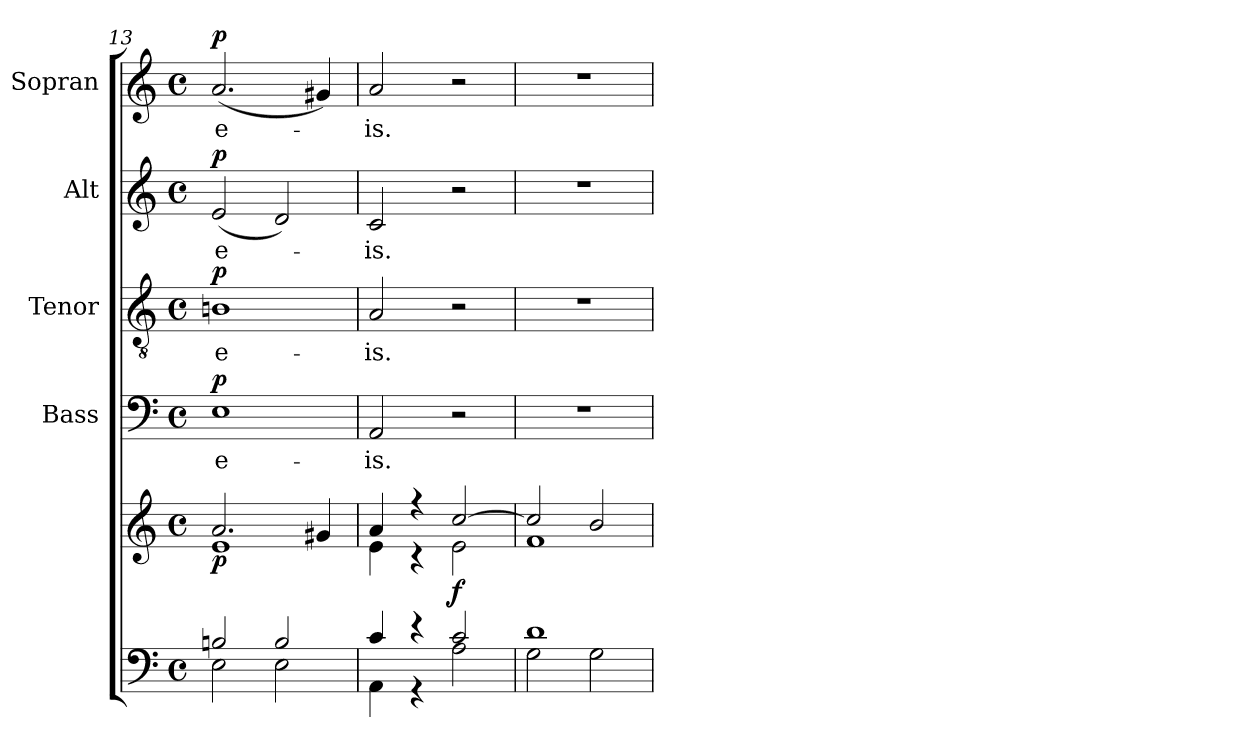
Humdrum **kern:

**kern	**kern	**dynam	**kern	**text	**dynam	**kern	**text	**dynam	**kern	**text	**dynam	**kern	**text	**dynam
*part5	*part5	*part5	*part4	*part4	*part4	*part3	*part3	*part3	*part2	*part2	*part2	*part1	*part1	*part1
*staff6	*staff5	*staff5/6	*staff4	*staff4	*staff4	*staff3	*staff3	*staff3	*staff2	*staff2	*staff2	*staff1	*staff1	*staff1
*	*	*	*I"Bass	*	*	*I"Tenor	*	*	*I"Alt	*	*	*I"Sopran	*	*
*	*	*	*I'B.	*	*	*I'T.	*	*	*I'A.	*	*	*I'S.	*	*
*clefF4	*clefG2	*	*clefF4	*	*	*clefGv2	*	*	*clefG2	*	*	*clefG2	*	*
*k[]	*k[]	*	*k[]	*	*	*k[]	*	*	*k[]	*	*	*k[]	*	*
*C:	*C:	*	*C:	*	*	*C:	*	*	*C:	*	*	*C:	*	*
*M4/4	*M4/4	*	*M4/4	*	*	*M4/4	*	*	*M4/4	*	*	*M4/4	*	*
*met(c)	*met(c)	*	*met(c)	*	*	*met(c)	*	*	*met(c)	*	*	*met(c)	*	*
=13	=13	=13	=13	=13	=13	=13	=13	=13	=13	=13	=13	=13	=13	=13
*^	*^	*	*	*	*	*	*	*	*	*	*	*	*	*
!	!	!	!	!LO:DY:b	!	!LO:LY:b	!LO:DY:a	!	!LO:LY:b	!LO:DY:a	!	!LO:LY:b	!LO:DY:a	!	!LO:LY:b	!LO:DY:a
2Bn/	2E\	2.a/	1e	p	1E	e-	p	1Bn	e-	p	(<2e/	e-	p	(<2.a/	e-	p
2B/	2E\	.	.	.	.	.	.	.	.	.	2d/)	.	.	.	.	.
.	.	4g#X/	.	.	.	.	.	.	.	.	.	.	.	4g#X/)	.	.
=14	=14	=14	=14	=14	=14	=14	=14	=14	=14	=14	=14	=14	=14	=14	=14	=14
!	!	!	!	!	!	!LO:LY:b	!	!	!LO:LY:b	!	!	!LO:LY:b	!	!	!LO:LY:b	!
4c/	4AA\	4a/	4e\	.	2AA/	-is.	.	2A/	-is.	.	2c/	-is.	.	2a/	-is.	.
4r	4r	4r	4r	.	.	.	.	.	.	.	.	.	.	.	.	.
!	!	!	!	!LO:DY:b	!	!	!	!	!	!	!	!	!	!	!	!
2c/	2A\	[>2cc/	2e\	f	2r	.	.	2r	.	.	2r	.	.	2r	.	.
=15	=15	=15	=15	=15	=15	=15	=15	=15	=15	=15	=15	=15	=15	=15	=15	=15
1d	2G\	2cc/]	1f	.	1r	.	.	1r	.	.	1r	.	.	1r	.	.
.	2G\	2b/	.	.	.	.	.	.	.	.	.	.	.	.	.	.
*v	*v	*	*	*	*	*	*	*	*	*	*	*	*	*	*	*
*	*v	*v	*	*	*	*	*	*	*	*	*	*	*	*	*
=	=	=	=	=	=	=	=	=	=	=	=	=	=	=
*-	*-	*-	*-	*-	*-	*-	*-	*-	*-	*-	*-	*-	*-	*-
